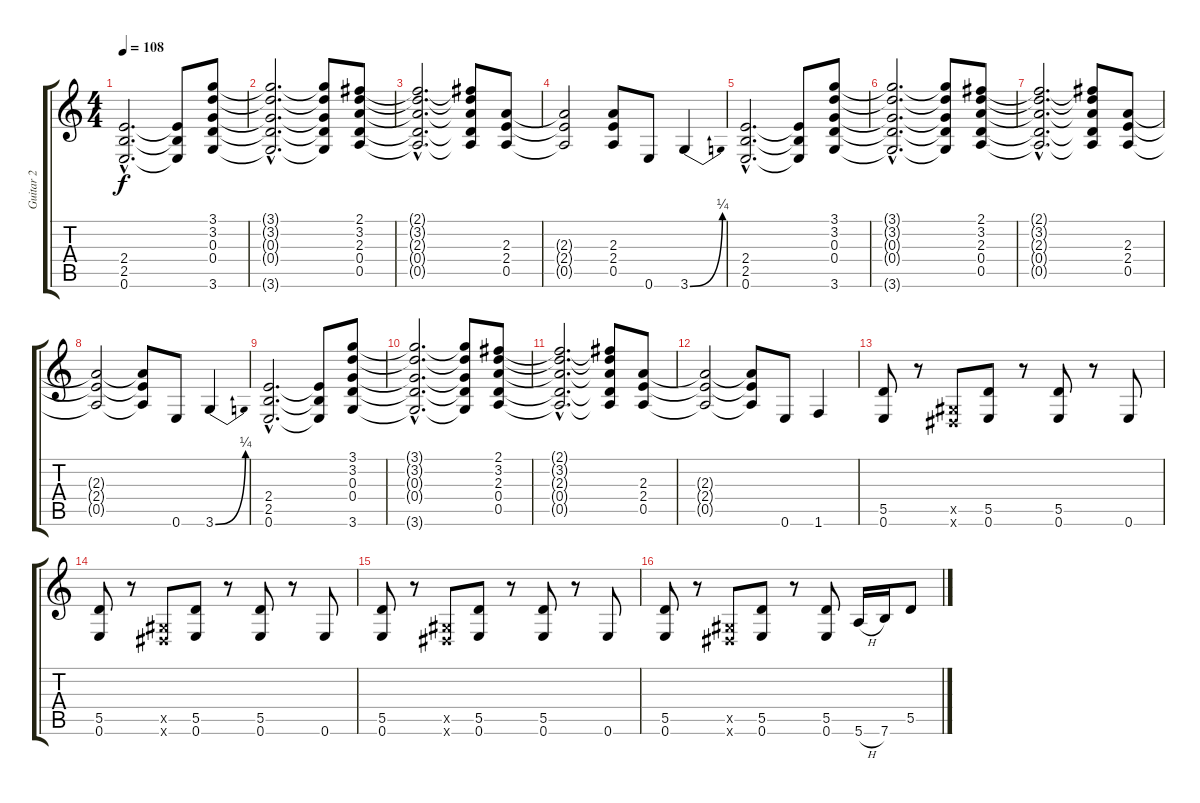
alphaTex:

\track ("Guitar 2" "Guitar 2") {instrument overdrivenguitar}
\staff {score tabs}
\tuning (E4 B3 G3 D3 A2 E2) {hide}
\ts (4 4)
\tempo 108
\clef g2
\ks c
(2.4{hac} 2.5{hac} 0.6{hac}).2{d dy f} (2.4{t} 2.5{t} 0.6{t}).8 (3.1 3.2 0.3 0.4 3.6).8 |
(3.1{hac t} 3.2{hac t} 0.3{hac t} 0.4{hac t} 3.6{hac t}).2{d} (3.1{t} 3.2{t} 0.3{t} 0.4{t} 3.6{t}).8 (2.1 3.2 2.3 0.4 0.5).8 |
(2.1{hac t} 3.2{hac t} 2.3{hac t} 0.4{hac t} 0.5{hac t}).2{d} (2.1{t} 3.2{t} 2.3{t} 0.4{t} 0.5{t}).8 (2.3 2.4 0.5).8 |
(2.3{t} 2.4{t} 0.5{t}).2 (2.3 2.4 0.5).8 0.6.8 3.6{be (bend 0 0 60 1)}.4 |
(2.4{hac} 2.5{hac} 0.6{hac}).2{d} (2.4{t} 2.5{t} 0.6{t}).8 (3.1 3.2 0.3 0.4 3.6).8 |
(3.1{hac t} 3.2{hac t} 0.3{hac t} 0.4{hac t} 3.6{hac t}).2{d} (3.1{t} 3.2{t} 0.3{t} 0.4{t} 3.6{t}).8 (2.1 3.2 2.3 0.4 0.5).8 |
(2.1{hac t} 3.2{hac t} 2.3{hac t} 0.4{hac t} 0.5{hac t}).2{d} (2.1{t} 3.2{t} 2.3{t} 0.4{t} 0.5{t}).8 (2.3 2.4 0.5).8 |
(2.3{t} 2.4{t} 0.5{t}).2 (2.3{t} 2.4{t} 0.5{t}).8 0.6.8 3.6{be (bend 0 0 60 1)}.4 |
(2.4{hac} 2.5{hac} 0.6{hac}).2{d} (2.4{t} 2.5{t} 0.6{t}).8 (3.1 3.2 0.3 0.4 3.6).8 |
(3.1{hac t} 3.2{hac t} 0.3{hac t} 0.4{hac t} 3.6{hac t}).2{d} (3.1{t} 3.2{t} 0.3{t} 0.4{t} 3.6{t}).8 (2.1 3.2 2.3 0.4 0.5).8 |
(2.1{hac t} 3.2{hac t} 2.3{hac t} 0.4{hac t} 0.5{hac t}).2{d} (2.1{t} 3.2{t} 2.3{t} 0.4{t} 0.5{t}).8 (2.3 2.4 0.5).8 |
(2.3{t} 2.4{t} 0.5{t}).2 (2.3{t} 2.4{t} 0.5{t}).8 0.6.8 1.6.4 |
(5.5 0.6).8 r.8 (-1.5{x} -1.6{x}).8 (5.5 0.6).8 r.8 (5.5 0.6).8 r.8 0.6.8 |
(5.5 0.6).8 r.8 (-1.5{x} -1.6{x}).8 (5.5 0.6).8 r.8 (5.5 0.6).8 r.8 0.6.8 |
(5.5 0.6).8 r.8 (-1.5{x} -1.6{x}).8 (5.5 0.6).8 r.8 (5.5 0.6).8 r.8 0.6.8 |
(5.5 0.6).8 r.8 (-1.5{x} -1.6{x}).8 (5.5 0.6).8 r.8 (5.5 0.6).8 5.6{h}.16 7.6.16 5.5.8
